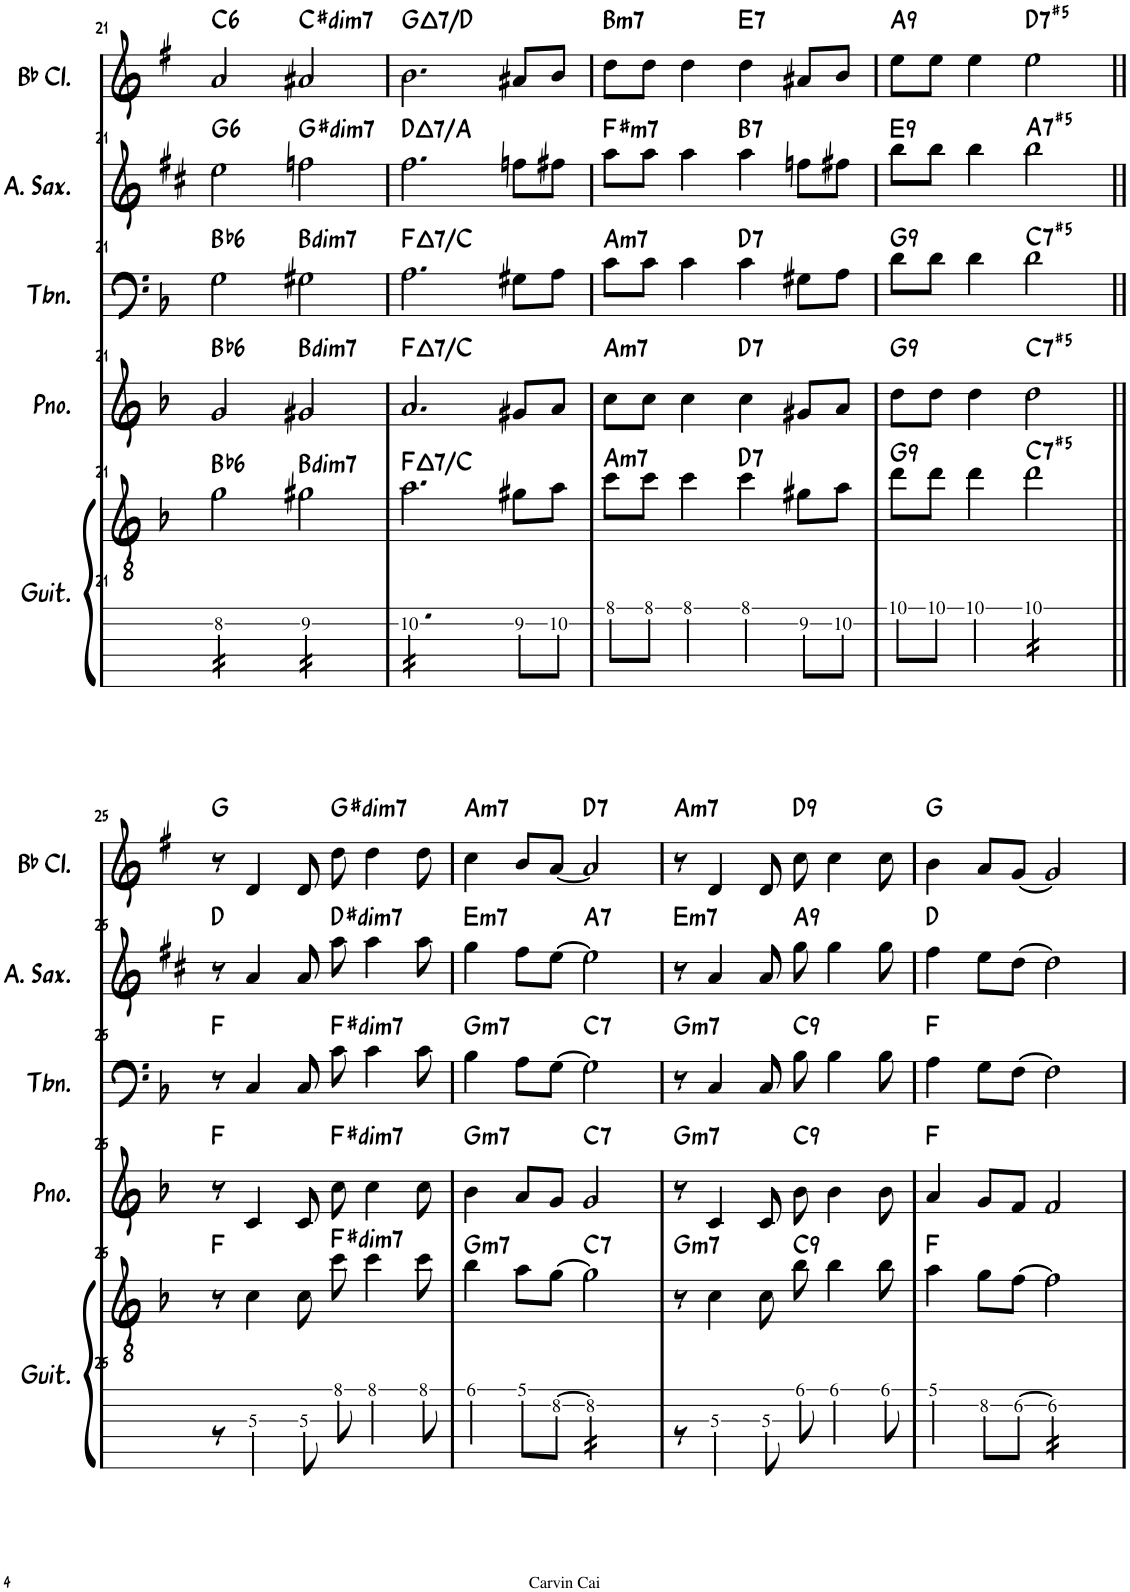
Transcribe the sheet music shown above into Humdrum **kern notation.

**kern	**kern	**harte	**kern	**harte	**kern	**harte	**kern	**harte	**kern	**harte
*part5	*part5	*part5	*part4	*part4	*part3	*part3	*part2	*part2	*part1	*part1
*staff6	*staff5	*	*staff4	*	*staff3	*	*staff2	*	*staff1	*
*I"原音吉他	*	*	*I"钢琴	*	*I"长号	*	*I"中音萨克斯	*	*I"降B调单簧管	*
!!LO:PB:g=z
*	*clefGv2	*	*clefG2	*	*clefF4	*	*clefG2	*	*clefG2	*
*	*	*	*	*	*	*	*Trd5c9	*	*Trd1c2	*
*k[b-]	*k[b-]	*	*k[b-]	*	*k[b-]	*	*k[f#c#]	*	*k[f#]	*
*M4/4	*M4/4	*	*M4/4	*	*M4/4	*	*M4/4	*	*M4/4	*
=21	=21	=21	=21	=21	=21	=21	=21	=21	=21	=21
!	!	!LO:H:kt=6	!	!LO:H:kt=6	!	!LO:H:kt=6	!	!LO:H:kt=6	!	!LO:H:kt=6
2g\	2g\	Bb:maj6	2g/	Bb:maj6	2G\	Bb:maj6	2ee\	G:maj6	2a/	C:maj6
!	!	!LO:H:kt=dim7	!	!LO:H:kt=dim7	!	!LO:H:kt=dim7	!	!LO:H:kt=dim7	!	!LO:H:kt=dim7
2g#X\	2g#X\	B:dim7	2g#X/	B:dim7	2G#X\	B:dim7	2ffn\	G#:dim7	2a#X/	C#:dim7
=22	=22	=22	=22	=22	=22	=22	=22	=22	=22	=22
!	!	!LO:H:kt=7	!	!LO:H:kt=7	!	!LO:H:kt=7	!	!LO:H:kt=7	!	!LO:H:kt=7
2.a\	2.a\	F:maj7/5	2.a/	F:maj7/5	2.A\	F:maj7/5	2.ff#\	D:maj7/5	2.b\	G:maj7/5
8g#X\L	8g#X\L	.	8g#X/L	.	8G#X\L	.	8ffn\L	.	8a#X/L	.
8a\J	8a\J	.	8a/J	.	8A\J	.	8ff#X\J	.	8b/J	.
=23	=23	=23	=23	=23	=23	=23	=23	=23	=23	=23
!	!	!LO:H:kt=m7	!	!LO:H:kt=m7	!	!LO:H:kt=m7	!	!LO:H:kt=m7	!	!LO:H:kt=m7
8cc\L	8cc\L	A:min7	8cc\L	A:min7	8c\L	A:min7	8aa\L	F#:min7	8dd\L	B:min7
8cc\J	8cc\J	.	8cc\J	.	8c\J	.	8aa\J	.	8dd\J	.
4cc\	4cc\	.	4cc\	.	4c\	.	4aa\	.	4dd\	.
!	!	!LO:H:kt=7	!	!LO:H:kt=7	!	!LO:H:kt=7	!	!LO:H:kt=7	!	!LO:H:kt=7
4cc\	4cc\	D:7	4cc\	D:7	4c\	D:7	4aa\	B:7	4dd\	E:7
8g#X\L	8g#X\L	.	8g#X/L	.	8G#X\L	.	8ffn\L	.	8a#X/L	.
8a\J	8a\J	.	8a/J	.	8A\J	.	8ff#X\J	.	8b/J	.
=24	=24	=24	=24	=24	=24	=24	=24	=24	=24	=24
!	!	!LO:H:kt=9	!	!LO:H:kt=9	!	!LO:H:kt=9	!	!LO:H:kt=9	!	!LO:H:kt=9
8dd\L	8dd\L	G:9	8dd\L	G:9	8d\L	G:9	8bb\L	E:9	8ee\L	A:9
8dd\J	8dd\J	.	8dd\J	.	8d\J	.	8bb\J	.	8ee\J	.
4dd\	4dd\	.	4dd\	.	4d\	.	4bb\	.	4ee\	.
!	!	!LO:H:kt=7	!	!LO:H:kt=7	!	!LO:H:kt=7	!	!LO:H:kt=7	!	!LO:H:kt=7
2dd\	2dd\	C:(3,#5,b7)	2dd\	C:(3,#5,b7)	2d\	C:(3,#5,b7)	2bb\	A:(3,#5,b7)	2ee\	D:(3,#5,b7)
!!LO:LB:g=z
=25||	=25||	=25||	=25||	=25||	=25||	=25||	=25||	=25||	=25||	=25||
8r	8r	F:maj	8r	F:maj	8r	F:maj	8r	D:maj	8r	G:maj
4c\	4c\	.	4c/	.	4C/	.	4a/	.	4d/	.
8c\	8c\	.	8c/	.	8C/	.	8a/	.	8d/	.
!	!	!LO:H:kt=dim7	!	!LO:H:kt=dim7	!	!LO:H:kt=dim7	!	!LO:H:kt=dim7	!	!LO:H:kt=dim7
8cc\	8cc\	F#:dim7	8cc\	F#:dim7	8c\	F#:dim7	8aa\	D#:dim7	8dd\	G#:dim7
4cc\	4cc\	.	4cc\	.	4c\	.	4aa\	.	4dd\	.
8cc\	8cc\	.	8cc\	.	8c\	.	8aa\	.	8dd\	.
=26	=26	=26	=26	=26	=26	=26	=26	=26	=26	=26
!	!	!LO:H:kt=m7	!	!LO:H:kt=m7	!	!LO:H:kt=m7	!	!LO:H:kt=m7	!	!LO:H:kt=m7
4b-\	4b-\	G:min7	4b-\	G:min7	4B-\	G:min7	4gg\	E:min7	4cc\	A:min7
8a\L	8a\L	.	8a/L	.	8A\L	.	8ff#\L	.	8b/L	.
[8g\J	[8g\J	.	8g/J	.	[8G\J	.	[8ee\J	.	[8a/J	.
!	!	!LO:H:kt=7	!	!LO:H:kt=7	!	!LO:H:kt=7	!	!LO:H:kt=7	!	!LO:H:kt=7
2g\]	2g\]	C:7	2g/	C:7	2G\]	C:7	2ee\]	A:7	2a/]	D:7
=27	=27	=27	=27	=27	=27	=27	=27	=27	=27	=27
!	!	!LO:H:kt=m7	!	!LO:H:kt=m7	!	!LO:H:kt=m7	!	!LO:H:kt=m7	!	!LO:H:kt=m7
8r	8r	G:min7	8r	G:min7	8r	G:min7	8r	E:min7	8r	A:min7
4c\	4c\	.	4c/	.	4C/	.	4a/	.	4d/	.
8c\	8c\	.	8c/	.	8C/	.	8a/	.	8d/	.
!	!	!LO:H:kt=9	!	!LO:H:kt=9	!	!LO:H:kt=9	!	!LO:H:kt=9	!	!LO:H:kt=9
8b-\	8b-\	C:9	8b-\	C:9	8B-\	C:9	8gg\	A:9	8cc\	D:9
4b-\	4b-\	.	4b-\	.	4B-\	.	4gg\	.	4cc\	.
8b-\	8b-\	.	8b-\	.	8B-\	.	8gg\	.	8cc\	.
=28	=28	=28	=28	=28	=28	=28	=28	=28	=28	=28
4a\	4a\	F:maj	4a/	F:maj	4A\	F:maj	4ff#\	D:maj	4b\	G:maj
8g\L	8g\L	.	8g/L	.	8G\L	.	8ee\L	.	8a/L	.
[8f\J	[8f\J	.	8f/J	.	[8F\J	.	[8dd\J	.	[8g/J	.
2f\]	2f\]	.	2f/	.	2F\]	.	2dd\]	.	2g/]	.
=	=	=	=	=	=	=	=	=	=	=
*-	*-	*-	*-	*-	*-	*-	*-	*-	*-	*-
